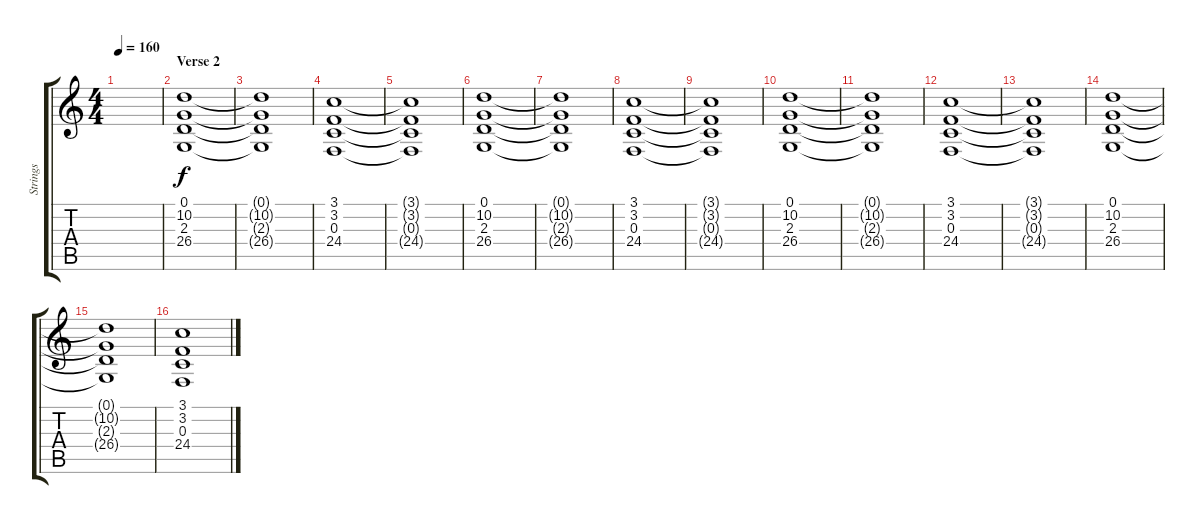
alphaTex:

\track ("Strings" "Strings") {instrument stringensemble1}
\staff {score tabs}
\tuning (D4 A3 F3 C3 G2 D2) {hide}
\ts (4 4)
\tempo 160
\clef g2
\ks c
|
\section ("" "Verse 2")
(0.1 10.2 2.3 26.4).1 |
(0.1{t} 10.2{t} 2.3{t} 26.4{t}).1 |
(3.1 3.2 0.3 24.4).1 |
(3.1{t} 3.2{t} 0.3{t} 24.4{t}).1 |
(0.1 10.2 2.3 26.4).1 |
(0.1{t} 10.2{t} 2.3{t} 26.4{t}).1 |
(3.1 3.2 0.3 24.4).1 |
(3.1{t} 3.2{t} 0.3{t} 24.4{t}).1 |
(0.1 10.2 2.3 26.4).1 |
(0.1{t} 10.2{t} 2.3{t} 26.4{t}).1 |
(3.1 3.2 0.3 24.4).1 |
(3.1{t} 3.2{t} 0.3{t} 24.4{t}).1 |
(0.1 10.2 2.3 26.4).1 |
(0.1{t} 10.2{t} 2.3{t} 26.4{t}).1 |
(3.1 3.2 0.3 24.4).1
